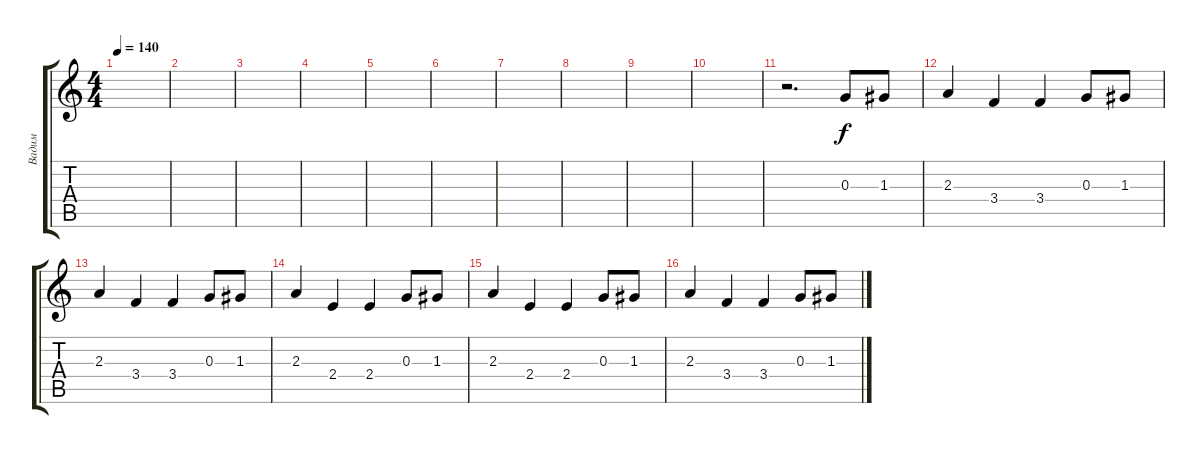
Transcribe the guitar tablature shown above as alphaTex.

\track ("Вадим" "Вадим") {instrument overdrivenguitar}
\staff {score tabs}
\tuning (E4 B3 G3 D3 A2 E2) {hide}
\ts (4 4)
\tempo 140
\clef g2
\ks c
|
|
|
|
|
|
|
|
|
|
r.2{d} 0.3.8 1.3.8 |
2.3.4 3.4.4 3.4.4 0.3.8 1.3.8 |
2.3.4 3.4.4 3.4.4 0.3.8 1.3.8 |
2.3.4 2.4.4 2.4.4 0.3.8 1.3.8 |
2.3.4 2.4.4 2.4.4 0.3.8 1.3.8 |
2.3.4 3.4.4 3.4.4 0.3.8 1.3.8
